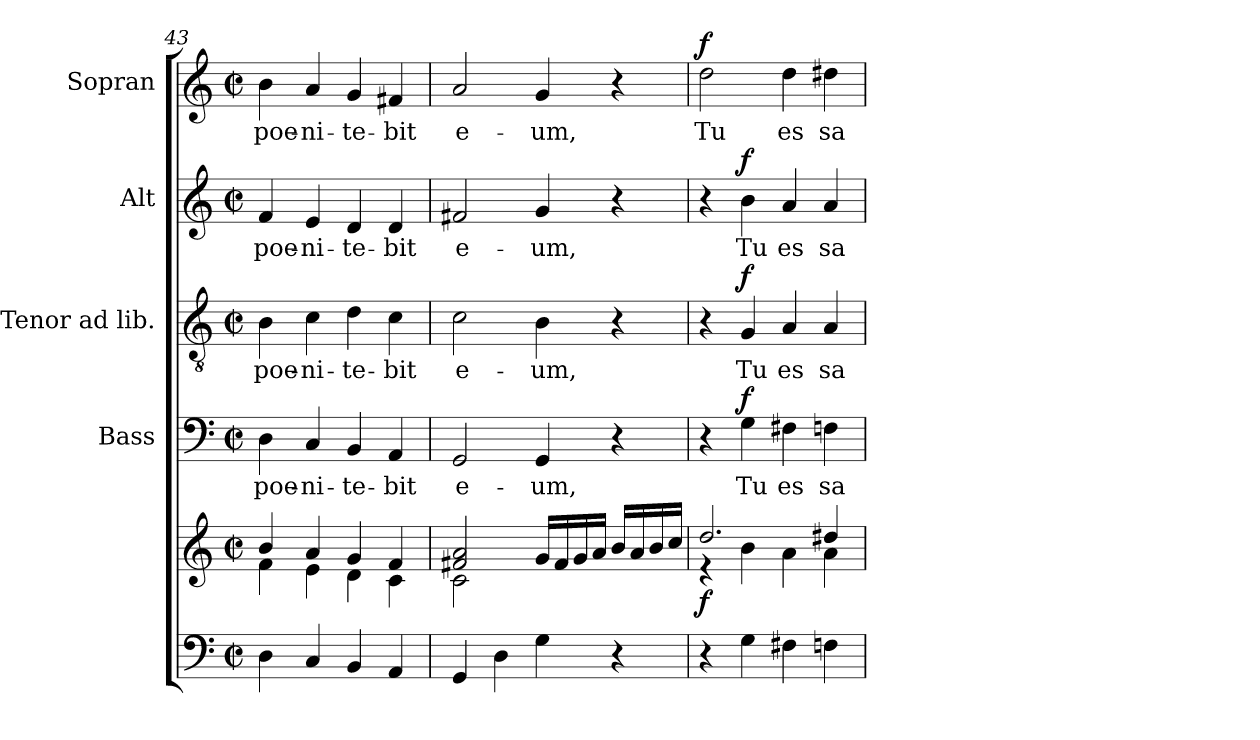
**kern	**kern	**dynam	**kern	**text	**dynam	**kern	**text	**dynam	**kern	**text	**dynam	**kern	**text	**dynam
*part5	*part5	*part5	*part4	*part4	*part4	*part3	*part3	*part3	*part2	*part2	*part2	*part1	*part1	*part1
*staff6	*staff5	*staff5/6	*staff4	*staff4	*staff4	*staff3	*staff3	*staff3	*staff2	*staff2	*staff2	*staff1	*staff1	*staff1
*	*	*	*I"Bass	*	*	*I"Tenor ad lib.	*	*	*I"Alt	*	*	*I"Sopran	*	*
*	*	*	*I'B.	*	*	*I'T.	*	*	*I'A.	*	*	*I'S.	*	*
*clefF4	*clefG2	*	*clefF4	*	*	*clefGv2	*	*	*clefG2	*	*	*clefG2	*	*
*k[]	*k[]	*	*k[]	*	*	*k[]	*	*	*k[]	*	*	*k[]	*	*
*C:	*C:	*	*C:	*	*	*C:	*	*	*C:	*	*	*C:	*	*
*M2/2	*M2/2	*	*M2/2	*	*	*M2/2	*	*	*M2/2	*	*	*M2/2	*	*
*met(c|)	*met(c|)	*	*met(c|)	*	*	*met(c|)	*	*	*met(c|)	*	*	*met(c|)	*	*
=43	=43	=43	=43	=43	=43	=43	=43	=43	=43	=43	=43	=43	=43	=43
*	*^	*	*	*	*	*	*	*	*	*	*	*	*	*
!	!	!	!	!	!LO:LY:b	!	!	!LO:LY:b	!	!	!LO:LY:b	!	!	!LO:LY:b	!
4D\	4b/	4f\	.	4D\	poe-	.	4B\	poe-	.	4f/	poe-	.	4b\	poe-	.
!	!	!	!	!	!LO:LY:b	!	!	!LO:LY:b	!	!	!LO:LY:b	!	!	!LO:LY:b	!
4C/	4a/	4e\	.	4C/	-ni-	.	4c\	-ni-	.	4e/	-ni-	.	4a/	-ni-	.
!	!	!	!	!	!LO:LY:b	!	!	!LO:LY:b	!	!	!LO:LY:b	!	!	!LO:LY:b	!
4BB/	4g/	4d\	.	4BB/	-te-	.	4d\	-te-	.	4d/	-te-	.	4g/	-te-	.
!	!	!	!	!	!LO:LY:b	!	!	!LO:LY:b	!	!	!LO:LY:b	!	!	!LO:LY:b	!
4AA/	4f/	4c\	.	4AA/	-bit	.	4c\	-bit	.	4d/	-bit	.	4f#X/	-bit	.
=44	=44	=44	=44	=44	=44	=44	=44	=44	=44	=44	=44	=44	=44	=44	=44
!	!	!	!	!	!LO:LY:b	!	!	!LO:LY:b	!	!	!LO:LY:b	!	!	!LO:LY:b	!
4GG/	2f#X/ 2a/	2c\	.	2GG/	e-	.	2c\	e-	.	2f#X/	e-	.	2a/	e-	.
4D\	.	.	.	.	.	.	.	.	.	.	.	.	.	.	.
!	!	!	!	!	!LO:LY:b	!	!	!LO:LY:b	!	!	!LO:LY:b	!	!	!LO:LY:b	!
4G\	16g/LL	2ryy	.	4GG/	-um,	.	4B\	-um,	.	4g/	-um,	.	4g/	-um,	.
.	16f#/	.	.	.	.	.	.	.	.	.	.	.	.	.	.
.	16g/	.	.	.	.	.	.	.	.	.	.	.	.	.	.
.	16a/JJ	.	.	.	.	.	.	.	.	.	.	.	.	.	.
4r	16b/LL	.	.	4r	.	.	4r	.	.	4r	.	.	4r	.	.
.	16a/	.	.	.	.	.	.	.	.	.	.	.	.	.	.
.	16b/	.	.	.	.	.	.	.	.	.	.	.	.	.	.
.	16cc/JJ	.	.	.	.	.	.	.	.	.	.	.	.	.	.
=45	=45	=45	=45	=45	=45	=45	=45	=45	=45	=45	=45	=45	=45	=45	=45
!	!	!	!LO:DY:b	!	!	!	!	!	!	!	!	!	!	!LO:LY:b	!LO:DY:a
4r	2.dd/	4re	f	4r	.	.	4r	.	.	4r	.	.	2dd\	Tu	f
!	!	!	!	!	!LO:LY:b	!LO:DY:a	!	!LO:LY:b	!LO:DY:a	!	!LO:LY:b	!LO:DY:a	!	!	!
4G\	.	4b\	.	4G\	Tu	f	4G/	Tu	f	4b\	Tu	f	.	.	.
!	!	!	!	!	!LO:LY:b	!	!	!LO:LY:b	!	!	!LO:LY:b	!	!	!LO:LY:b	!
4F#X\	.	4a\	.	4F#X\	es	.	4A/	es	.	4a/	es	.	4dd\	es	.
!	!	!	!	!	!LO:LY:b	!	!	!LO:LY:b	!	!	!LO:LY:b	!	!	!LO:LY:b	!
4Fn\	4dd#X/	4a\	.	4Fn\	sa-	.	4A/	sa-	.	4a/	sa-	.	4dd#X\	sa-	.
*	*v	*v	*	*	*	*	*	*	*	*	*	*	*	*	*
=	=	=	=	=	=	=	=	=	=	=	=	=	=	=
*-	*-	*-	*-	*-	*-	*-	*-	*-	*-	*-	*-	*-	*-	*-
